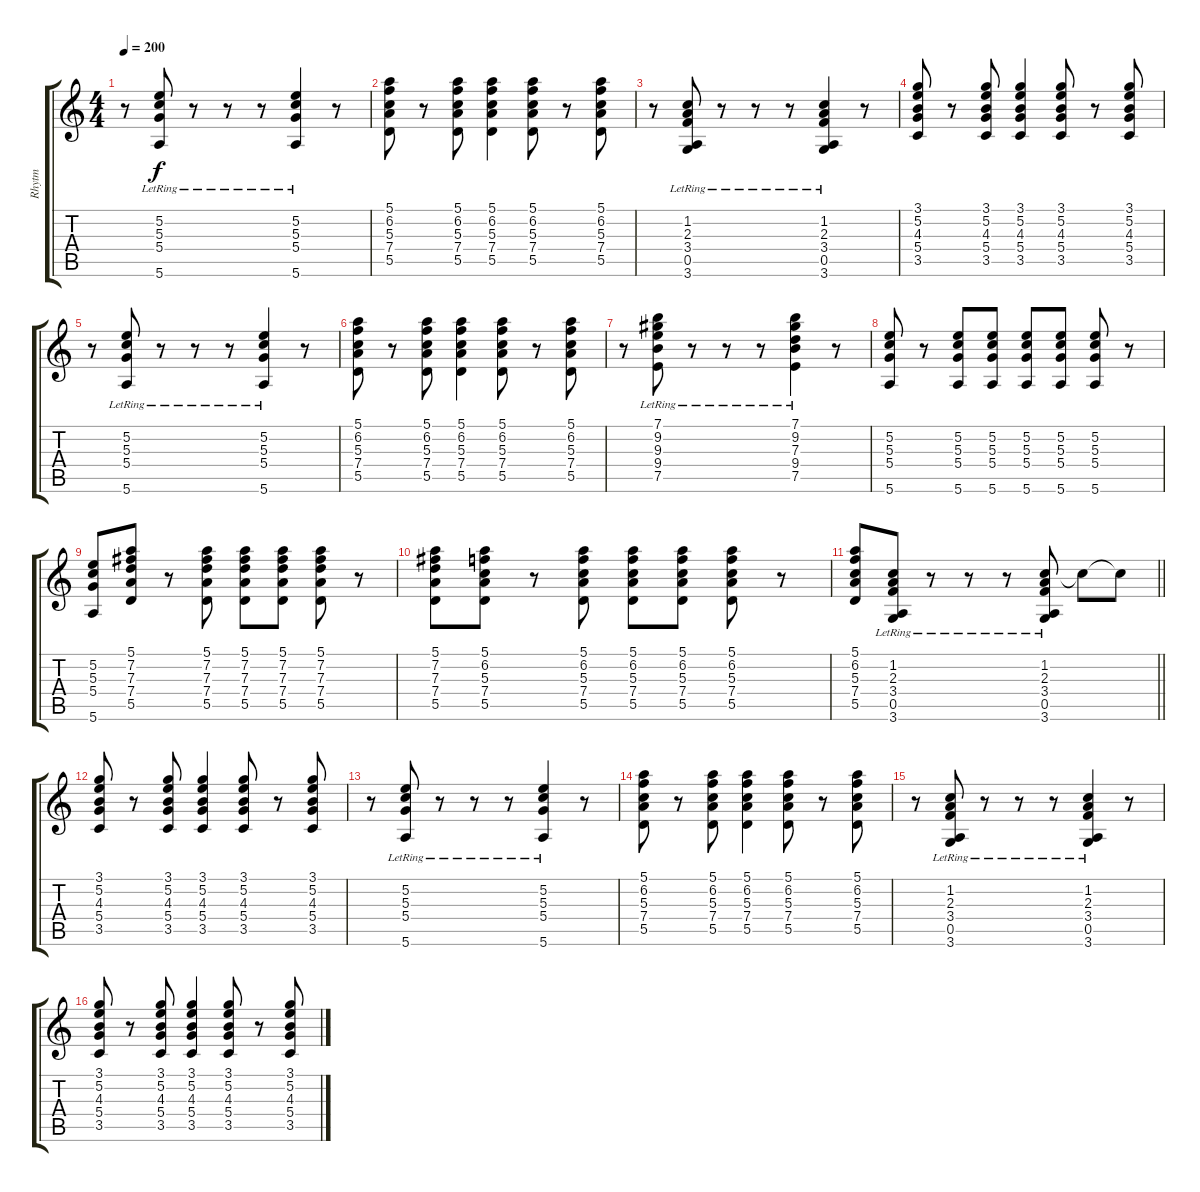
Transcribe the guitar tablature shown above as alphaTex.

\track ("Rhytm" "Rhytm") {instrument electricguitarjazz}
\staff {score tabs}
\tuning (E4 B3 G3 D3 A2 E2) {hide}
\ts (4 4)
\tempo 200
\clef g2
\ks c
r.8{dy f} (5.2{lr} 5.3{lr} 5.4{lr} 5.6{lr}).8 r.8 r.8 r.8 (5.2{lr} 5.3 5.4 5.6).4 r.8 |
(5.1 6.2 5.3 7.4 5.5).8 r.8 (5.1 6.2 5.3 7.4 5.5).8 (5.1 6.2 5.3 7.4 5.5).4 (5.1 6.2 5.3 7.4 5.5).8 r.8 (5.1 6.2 5.3 7.4 5.5).8 |
r.8 (1.2{lr} 2.3{lr} 3.4{lr} 0.5 3.6{lr}).8 r.8 r.8 r.8 (1.2{lr} 2.3 3.4 0.5 3.6).4 r.8 |
(3.1 5.2 4.3 5.4 3.5).8 r.8 (3.1 5.2 4.3 5.4 3.5).8 (3.1 5.2 4.3 5.4 3.5).4 (3.1 5.2 4.3 5.4 3.5).8 r.8 (3.1 5.2 4.3 5.4 3.5).8 |
r.8 (5.2{lr} 5.3{lr} 5.4{lr} 5.6{lr}).8 r.8 r.8 r.8 (5.2{lr} 5.3 5.4 5.6).4 r.8 |
(5.1 6.2 5.3 7.4 5.5).8 r.8 (5.1 6.2 5.3 7.4 5.5).8 (5.1 6.2 5.3 7.4 5.5).4 (5.1 6.2 5.3 7.4 5.5).8 r.8 (5.1 6.2 5.3 7.4 5.5).8 |
r.8 (7.1 9.2{lr} 9.3 9.4{lr} 7.5).8 r.8 r.8 r.8 (7.1 9.2{lr} 7.3 9.4 7.5).4 r.8 |
(5.2 5.3 5.4 5.6).8 r.8 (5.2 5.3 5.4 5.6).8 (5.2 5.3 5.4 5.6).8 (5.2 5.3 5.4 5.6).8 (5.2 5.3 5.4 5.6).8 (5.2 5.3 5.4 5.6).8 r.8 |
(5.2 5.3 5.4 5.6).8 (5.1 7.2 7.3 7.4 5.5).8 r.8 (5.1 7.2 7.3 7.4 5.5).8 (5.1 7.2 7.3 7.4 5.5).8 (5.1 7.2 7.3 7.4 5.5).8 (5.1 7.2 7.3 7.4 5.5).8 r.8 |
(5.1 7.2 7.3 7.4 5.5).8 (5.1 6.2 5.3 7.4 5.5).8 r.8 (5.1 6.2 5.3 7.4 5.5).8 (5.1 6.2 5.3 7.4 5.5).8 (5.1 6.2 5.3 7.4 5.5).8 (5.1 6.2 5.3 7.4 5.5).8 r.8 |
\barLineRight lightlight
(5.1 6.2 5.3 7.4 5.5).8 (1.2{lr} 2.3{lr} 3.4{lr} 0.5 3.6{lr}).8 r.8 r.8 r.8 (1.2{lr} 2.3 3.4 0.5 3.6).8 1.2{t}.8 1.2{t}.8 |
(3.1 5.2 4.3 5.4 3.5).8 r.8 (3.1 5.2 4.3 5.4 3.5).8 (3.1 5.2 4.3 5.4 3.5).4 (3.1 5.2 4.3 5.4 3.5).8 r.8 (3.1 5.2 4.3 5.4 3.5).8 |
r.8 (5.2{lr} 5.3{lr} 5.4{lr} 5.6{lr}).8 r.8 r.8 r.8 (5.2{lr} 5.3 5.4 5.6).4 r.8 |
(5.1 6.2 5.3 7.4 5.5).8 r.8 (5.1 6.2 5.3 7.4 5.5).8 (5.1 6.2 5.3 7.4 5.5).4 (5.1 6.2 5.3 7.4 5.5).8 r.8 (5.1 6.2 5.3 7.4 5.5).8 |
r.8 (1.2{lr} 2.3{lr} 3.4{lr} 0.5 3.6{lr}).8 r.8 r.8 r.8 (1.2{lr} 2.3 3.4 0.5 3.6).4 r.8 |
(3.1 5.2 4.3 5.4 3.5).8 r.8 (3.1 5.2 4.3 5.4 3.5).8 (3.1 5.2 4.3 5.4 3.5).4 (3.1 5.2 4.3 5.4 3.5).8 r.8 (3.1 5.2 4.3 5.4 3.5).8
